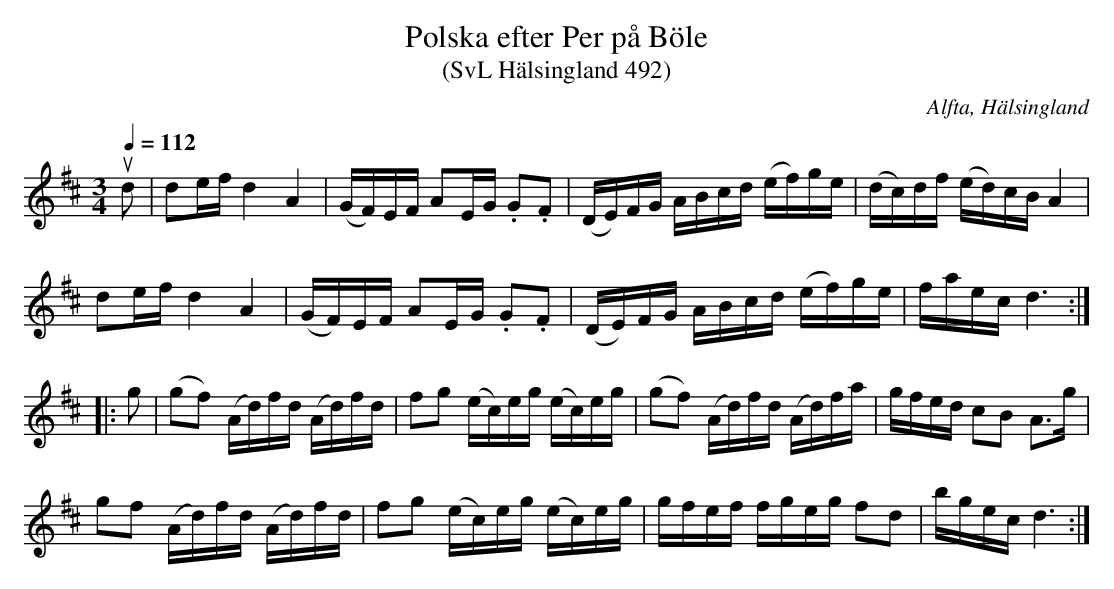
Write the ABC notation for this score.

X:1
T:Polska efter Per på Böle
T:(SvL Hälsingland 492)
O:Alfta, Hälsingland
M:3/4
L:1/8
Q:1/4=112
K:D
ud|de/f/ d2A2|(G/F/)E/F/ AE/G/ .G.F|(D/E/)F/G/ A/B/c/d/ (e/f/)g/e/|(d/c/)d/f/ (e/d/)c/B/ A2|
de/f/ d2A2|(G/F/)E/F/ AE/G/ .G.F|(D/E/)F/G/ A/B/c/d/ (e/f/)g/e/|f/a/e/c/ d3:|
|:g|(gf) (A/d/)f/d/ (A/d/)f/d/|fg (e/c/)e/g/ (e/c/)e/g/|(gf) (A/d/)f/d/ (A/d/)f/a/|g/f/e/d/ cB A>g|
gf (A/d/)f/d/ (A/d/)f/d/|fg (e/c/)e/g/ (e/c/)e/g/|g/f/e/f/ f/g/e/g/ fd|b/g/e/c/ d3:|
